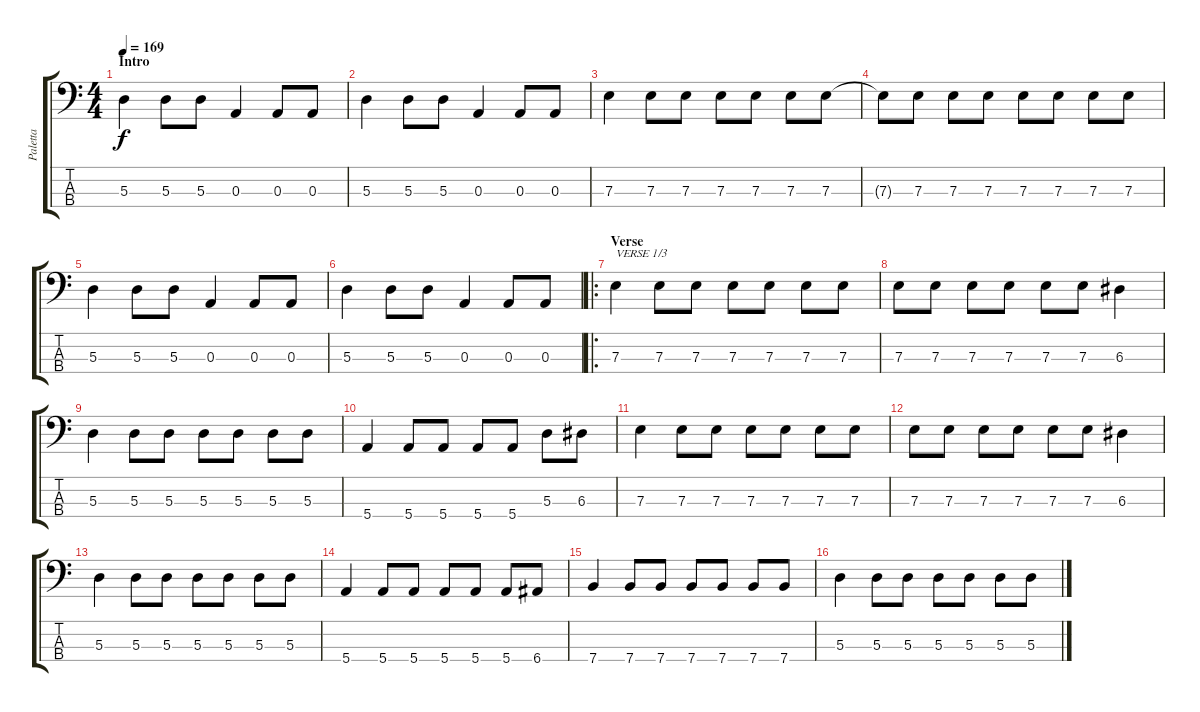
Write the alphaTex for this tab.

\track ("Paletta" "Paletta") {instrument electricbasspick}
\staff {score tabs}
\tuning (G2 D2 A1 E1) {hide}
\ts (4 4)
\section ("" "Intro")
\tempo 169
\clef f4
\ks c
5.3.4{dy f instrument electricbasspick} 5.3.8 5.3.8 0.3.4 0.3.8 0.3.8 |
5.3.4 5.3.8 5.3.8 0.3.4 0.3.8 0.3.8 |
7.3.4 7.3.8 7.3.8 7.3.8 7.3.8 7.3.8 7.3.8 |
7.3{t}.8 7.3.8 7.3.8 7.3.8 7.3.8 7.3.8 7.3.8 7.3.8 |
5.3.4 5.3.8 5.3.8 0.3.4 0.3.8 0.3.8 |
5.3.4 5.3.8 5.3.8 0.3.4 0.3.8 0.3.8 |
\ro
\section ("" "Verse")
7.3.4{txt "VERSE 1/3"} 7.3.8 7.3.8 7.3.8 7.3.8 7.3.8 7.3.8 |
7.3.8 7.3.8 7.3.8 7.3.8 7.3.8 7.3.8 6.3.4 |
5.3.4 5.3.8 5.3.8 5.3.8 5.3.8 5.3.8 5.3.8 |
5.4.4 5.4.8 5.4.8 5.4.8 5.4.8 5.3.8 6.3.8 |
7.3.4 7.3.8 7.3.8 7.3.8 7.3.8 7.3.8 7.3.8 |
7.3.8 7.3.8 7.3.8 7.3.8 7.3.8 7.3.8 6.3.4 |
5.3.4 5.3.8 5.3.8 5.3.8 5.3.8 5.3.8 5.3.8 |
5.4.4 5.4.8 5.4.8 5.4.8 5.4.8 5.4.8 6.4.8 |
7.4.4 7.4.8 7.4.8 7.4.8 7.4.8 7.4.8 7.4.8 |
5.3.4 5.3.8 5.3.8 5.3.8 5.3.8 5.3.8 5.3.8
